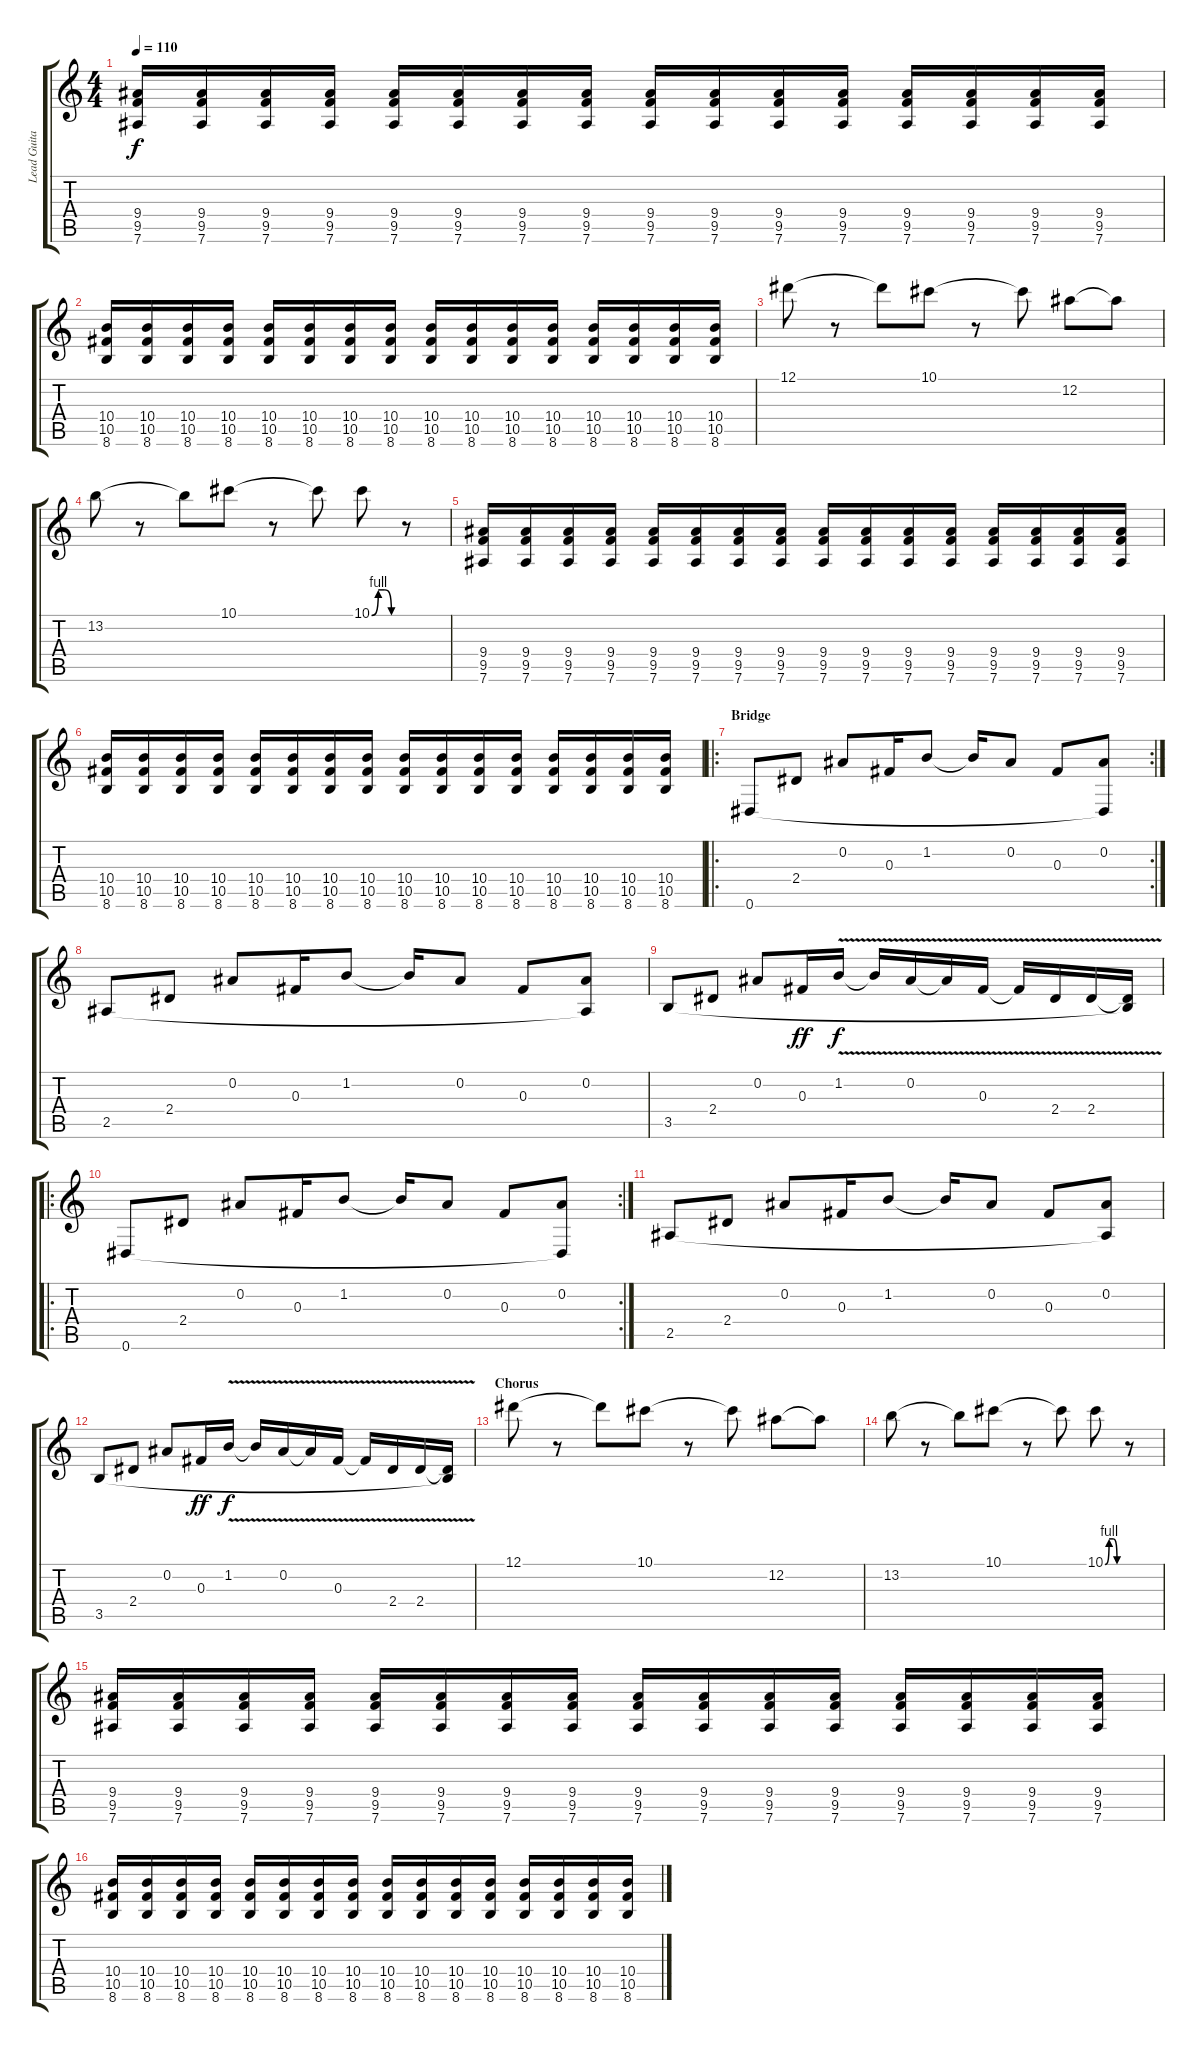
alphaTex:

\track ("Lead Guitar (Peter)" "Lead Guita") {instrument overdrivenguitar}
\staff {score tabs}
\tuning (Eb4 Bb3 Gb3 Db3 Ab2 Eb2) {hide}
\ts (4 4)
\tempo 110
\clef g2
\ks c
(9.4 9.5 7.6).16{dy f} (9.4 9.5 7.6).16 (9.4 9.5 7.6).16 (9.4 9.5 7.6).16 (9.4 9.5 7.6).16 (9.4 9.5 7.6).16 (9.4 9.5 7.6).16 (9.4 9.5 7.6).16 (9.4 9.5 7.6).16 (9.4 9.5 7.6).16 (9.4 9.5 7.6).16 (9.4 9.5 7.6).16 (9.4 9.5 7.6).16 (9.4 9.5 7.6).16 (9.4 9.5 7.6).16 (9.4 9.5 7.6).16 |
(10.4 10.5 8.6).16 (10.4 10.5 8.6).16 (10.4 10.5 8.6).16 (10.4 10.5 8.6).16 (10.4 10.5 8.6).16 (10.4 10.5 8.6).16 (10.4 10.5 8.6).16 (10.4 10.5 8.6).16 (10.4 10.5 8.6).16 (10.4 10.5 8.6).16 (10.4 10.5 8.6).16 (10.4 10.5 8.6).16 (10.4 10.5 8.6).16 (10.4 10.5 8.6).16 (10.4 10.5 8.6).16 (10.4 10.5 8.6).16 |
12.1.8 r.8 12.1{t}.8 10.1.8 r.8 10.1{t}.8 12.2.8 12.2{t}.8 |
13.2.8 r.8 13.2{t}.8 10.1.8 r.8 10.1{t}.8 10.1{be (custom 0 0 15 4 30 4 45 0 60 0)}.8 r.8 |
(9.4 9.5 7.6).16 (9.4 9.5 7.6).16 (9.4 9.5 7.6).16 (9.4 9.5 7.6).16 (9.4 9.5 7.6).16 (9.4 9.5 7.6).16 (9.4 9.5 7.6).16 (9.4 9.5 7.6).16 (9.4 9.5 7.6).16 (9.4 9.5 7.6).16 (9.4 9.5 7.6).16 (9.4 9.5 7.6).16 (9.4 9.5 7.6).16 (9.4 9.5 7.6).16 (9.4 9.5 7.6).16 (9.4 9.5 7.6).16 |
(10.4 10.5 8.6).16 (10.4 10.5 8.6).16 (10.4 10.5 8.6).16 (10.4 10.5 8.6).16 (10.4 10.5 8.6).16 (10.4 10.5 8.6).16 (10.4 10.5 8.6).16 (10.4 10.5 8.6).16 (10.4 10.5 8.6).16 (10.4 10.5 8.6).16 (10.4 10.5 8.6).16 (10.4 10.5 8.6).16 (10.4 10.5 8.6).16 (10.4 10.5 8.6).16 (10.4 10.5 8.6).16 (10.4 10.5 8.6).16 |
\ro
\rc 2
\section ("" "Bridge")
0.6.8{instrument electricguitarjazz} 2.4.8 0.2.8 0.3.16 1.2.8 1.2{t}.16 0.2.8 0.3.8 (0.2 0.6{t}).8 |
2.5.8 2.4.8 0.2.8 0.3.16 1.2.8 1.2{t}.16 0.2.8 0.3.8 (0.2 2.5{t}).8 |
3.5.8 2.4.8 0.2.8 0.3.16{dy ff} 1.2{v}.16{dy f} 1.2{t}.16 0.2{v}.16 0.2{t}.16 0.3{v}.16 0.3{t}.16 2.4{v}.16 2.4{v}.16 (2.4{t} 3.5{t}).16 |
\ro
\rc 2
0.6.8{instrument electricguitarjazz} 2.4.8 0.2.8 0.3.16 1.2.8 1.2{t}.16 0.2.8 0.3.8 (0.2 0.6{t}).8 |
2.5.8 2.4.8 0.2.8 0.3.16 1.2.8 1.2{t}.16 0.2.8 0.3.8 (0.2 2.5{t}).8 |
3.5.8 2.4.8 0.2.8 0.3.16{dy ff} 1.2{v}.16{dy f} 1.2{t}.16 0.2{v}.16 0.2{t}.16 0.3{v}.16 0.3{t}.16 2.4{v}.16 2.4{v}.16 (2.4{t} 3.5{t}).16 |
\section ("" "Chorus")
12.1.8{instrument overdrivenguitar} r.8 12.1{t}.8 10.1.8 r.8 10.1{t}.8 12.2.8 12.2{t}.8 |
13.2.8 r.8 13.2{t}.8 10.1.8 r.8 10.1{t}.8 10.1{be (custom 0 0 15 4 30 4 45 0 60 0)}.8 r.8 |
(9.4 9.5 7.6).16 (9.4 9.5 7.6).16 (9.4 9.5 7.6).16 (9.4 9.5 7.6).16 (9.4 9.5 7.6).16 (9.4 9.5 7.6).16 (9.4 9.5 7.6).16 (9.4 9.5 7.6).16 (9.4 9.5 7.6).16 (9.4 9.5 7.6).16 (9.4 9.5 7.6).16 (9.4 9.5 7.6).16 (9.4 9.5 7.6).16 (9.4 9.5 7.6).16 (9.4 9.5 7.6).16 (9.4 9.5 7.6).16 |
(10.4 10.5 8.6).16 (10.4 10.5 8.6).16 (10.4 10.5 8.6).16 (10.4 10.5 8.6).16 (10.4 10.5 8.6).16 (10.4 10.5 8.6).16 (10.4 10.5 8.6).16 (10.4 10.5 8.6).16 (10.4 10.5 8.6).16 (10.4 10.5 8.6).16 (10.4 10.5 8.6).16 (10.4 10.5 8.6).16 (10.4 10.5 8.6).16 (10.4 10.5 8.6).16 (10.4 10.5 8.6).16 (10.4 10.5 8.6).16
